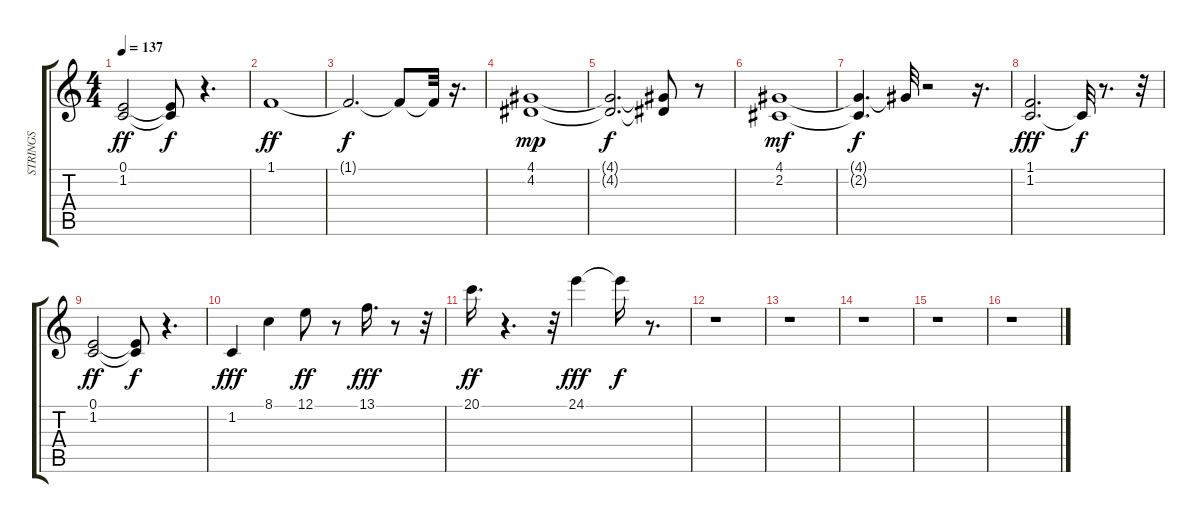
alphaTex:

\track ("STRINGS" "STRINGS") {instrument stringensemble2}
\staff {score tabs}
\tuning (E4 B3 G3 D3 A2 E2) {hide}
\ts (4 4)
\tempo 137
\clef g2
\ks c
(0.1 1.2).2{dy ff} (0.1{t} 1.2{t}).8{dy f} r.4{d} |
1.1.1{dy ff} |
1.1{t}.2{d dy f} 1.1{t}.8 1.1{t}.32 r.16{d} |
(4.1 4.2).1{dy mp} |
(4.1{t} 4.2{t}).2{d dy f} (4.1{t} 4.2{t}).8 r.8 |
(4.1 2.2).1{dy mf} |
(4.1{t} 2.2{t}).4{d dy f} 4.1{t}.32 r.2 r.16{d} |
(1.1 1.2).2{d dy fff} 1.2{t}.32{dy f} r.8{d} r.32 |
(0.1 1.2).2{dy ff} (0.1{t} 1.2{t}).8{dy f} r.4{d} |
1.2.4{dy fff} 8.1.4 12.1.8{dy ff} r.8 13.1.16{d dy fff} r.8 r.32 |
20.1.16{d dy ff} r.4{d} r.32 24.1.4{dy fff} 24.1{t}.16{dy f} r.8{d} |
r.1 |
r.1 |
r.1 |
r.1 |
r.1
